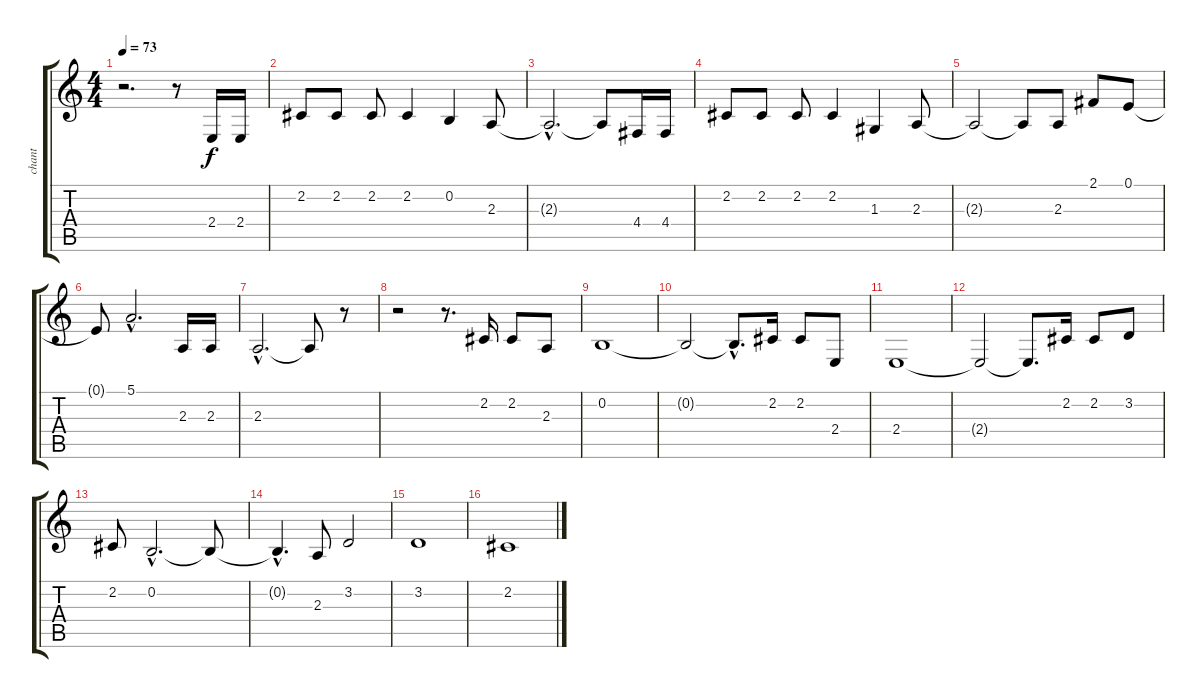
\track ("chant" "chant") {instrument oboe}
\staff {score tabs}
\tuning (E4 B3 G3 D3 A2 E2) {hide}
\ts (4 4)
\tempo 73
\clef g2
\ks c
r.2{d dy f} r.8 2.4.16{volume 16} 2.4.16 |
2.2.8 2.2.8 2.2.8 2.2.4 0.2.4 2.3.8 |
2.3{hac t}.2{d} 2.3{t}.8 4.4.16 4.4.16 |
2.2.8 2.2.8 2.2.8 2.2.4 1.3.4 2.3.8 |
2.3{t}.2 2.3{t}.8 2.3.8 2.1.8 0.1.8 |
0.1{t}.8 5.1{hac}.2{d} 2.3.16 2.3.16 |
2.3{hac}.2{d} 2.3{t}.8 r.8 |
r.2 r.8{d} 2.2.16 2.2.8 2.3.8 |
0.2.1 |
0.2{t}.2 0.2{hac t}.8{d} 2.2.16 2.2.8 2.4.8 |
2.4.1 |
2.4{t}.2 2.4{t}.8{d} 2.2.16 2.2.8 3.2.8 |
2.2.8 0.2{hac}.2{d} 0.2{t}.8 |
0.2{hac t}.4{d} 2.3.8 3.2.2 |
3.2.1 |
2.2.1
